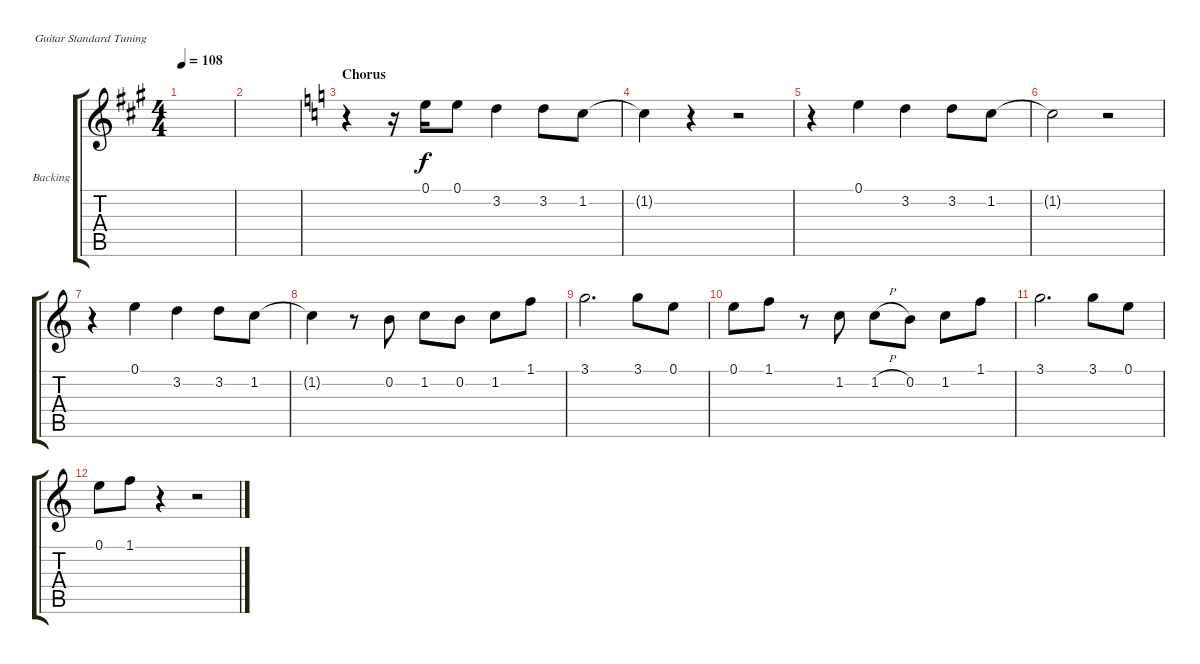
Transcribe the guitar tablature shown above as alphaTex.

\defaultSystemsLayout 4
\bracketExtendMode groupsimilarinstruments
\firstSystemTrackNameOrientation horizontal
\otherSystemsTrackNameOrientation horizontal
\track ("Backing Vocals" "Backing") {instrument electricguitarclean}
\staff {score tabs}
\tuning (E4 B3 G3 D3 A2 E2)
\ts (4 4)
\tempo 108
\clef g2
\ks a
|
|
\section ("" "Chorus")
\ks c
r.4 r.16 0.1.16 0.1.8 3.2.4 3.2.8 1.2.8 |
1.2{t}.4 r.4 r.2 |
r.4 0.1.4 3.2.4 3.2.8 1.2.8 |
1.2{t}.2 r.2 |
r.4 0.1.4 3.2.4 3.2.8 1.2.8 |
1.2{t}.4 r.8 0.2.8 1.2.8 0.2.8 1.2.8 1.1.8 |
3.1.2{d} 3.1.8 0.1.8 |
0.1.8 1.1.8 r.8 1.2.8 1.2{h}.8 0.2.8 1.2.8 1.1.8 |
3.1.2{d} 3.1.8 0.1.8 |
0.1.8 1.1.8 r.4 r.2
